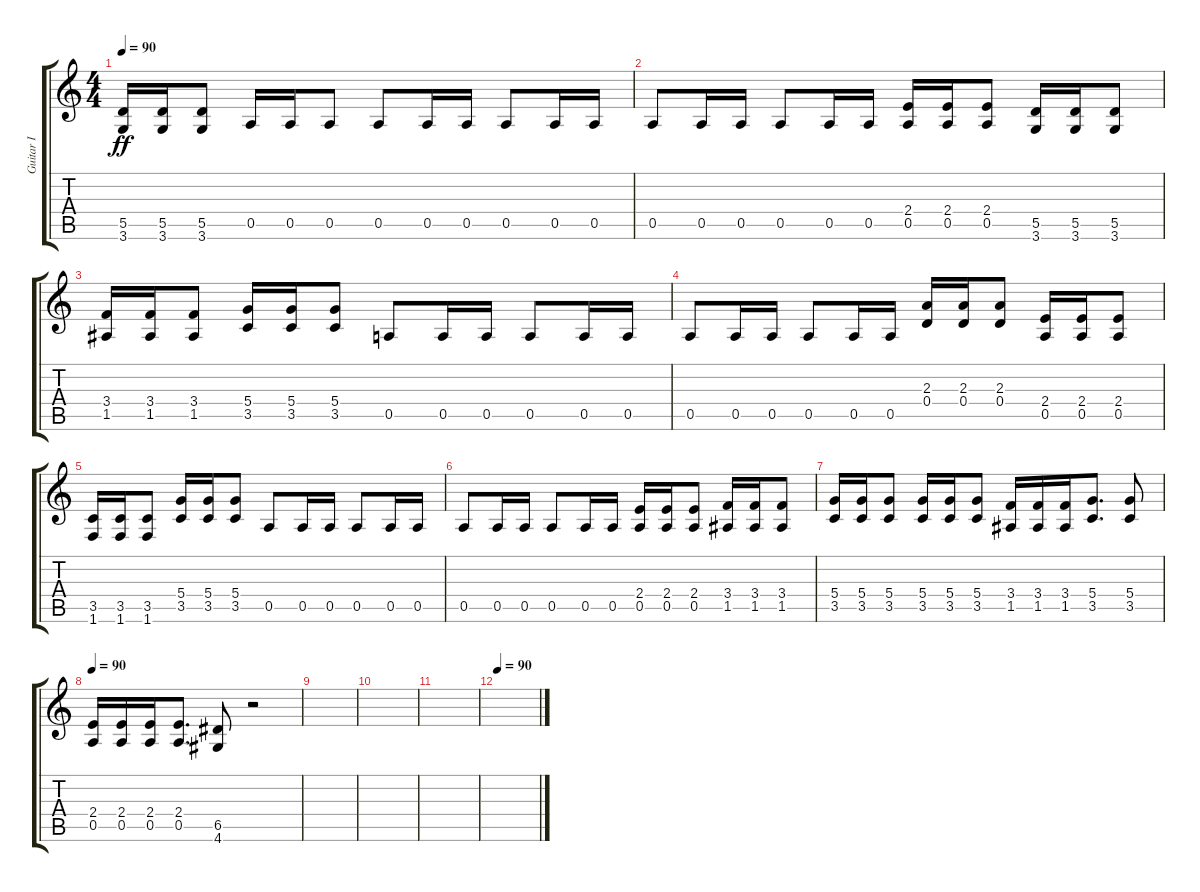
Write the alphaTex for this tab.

\track ("Guitar I" "Guitar I") {instrument distortionguitar}
\staff {score tabs}
\tuning (E4 B3 G3 D3 A2 E2) {hide}
\ts (4 4)
\tempo 90
\clef g2
\ks c
(5.5 3.6).16{dy ff} (5.5 3.6).16 (5.5 3.6).8 0.5.16 0.5.16 0.5.8 0.5.8 0.5.16 0.5.16 0.5.8 0.5.16 0.5.16 |
0.5.8 0.5.16 0.5.16 0.5.8 0.5.16 0.5.16 (2.4 0.5).16 (2.4 0.5).16 (2.4 0.5).8 (5.5 3.6).16 (5.5 3.6).16 (5.5 3.6).8 |
(3.4 1.5).16 (3.4 1.5).16 (3.4 1.5).8 (5.4 3.5).16 (5.4 3.5).16 (5.4 3.5).8 0.5.8 0.5.16 0.5.16 0.5.8 0.5.16 0.5.16 |
0.5.8 0.5.16 0.5.16 0.5.8 0.5.16 0.5.16 (2.3 0.4).16 (2.3 0.4).16 (2.3 0.4).8 (2.4 0.5).16 (2.4 0.5).16 (2.4 0.5).8 |
(3.5 1.6).16 (3.5 1.6).16 (3.5 1.6).8 (5.4 3.5).16 (5.4 3.5).16 (5.4 3.5).8 0.5.8 0.5.16 0.5.16 0.5.8 0.5.16 0.5.16 |
0.5.8 0.5.16 0.5.16 0.5.8 0.5.16 0.5.16 (2.4 0.5).16 (2.4 0.5).16 (2.4 0.5).8 (3.4 1.5).16 (3.4 1.5).16 (3.4 1.5).8 |
(5.4 3.5).16 (5.4 3.5).16 (5.4 3.5).8 (5.4 3.5).16 (5.4 3.5).16 (5.4 3.5).8 (3.4 1.5).16 (3.4 1.5).16 (3.4 1.5).16 (5.4 3.5).8{d} (5.4 3.5).8 |
\tempo 90
(2.4 0.5).16 (2.4 0.5).16 (2.4 0.5).16 (2.4 0.5).8{d} (6.5 4.6).8 r.2 |
|
|
|
\tempo 90
